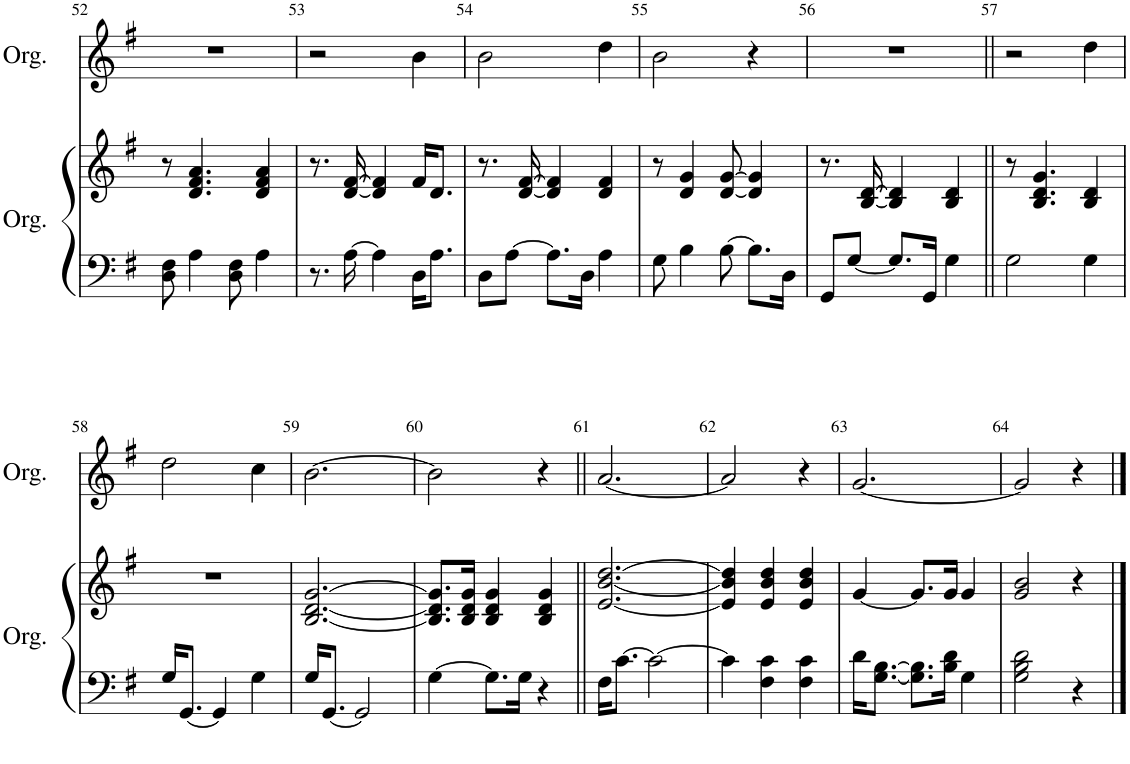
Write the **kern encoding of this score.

**kern	**kern	**kern
*part2	*part2	*part1
*staff3	*staff2	*staff1
*I"Orgue	*	*I"Orgue
*I'Org.	*	*I'Org.
!!LO:PB:g=z
*clefF4	*clefG2	*clefG2
*k[f#]	*k[f#]	*k[f#]
*M3/4	*M3/4	*M3/4
=52	=52	=52
8D\ 8F#\	8r	2.r
4A\	4.d/ 4.f#/ 4.a/	.
8D\ 8F#\	.	.
4A\	4d/ 4f#/ 4a/	.
=53	=53	=53
8.r	8.r	2r
[16A\	[16d/ [16f#/	.
4A\]	4d/] 4f#/]	.
16D\KL	16f#/KL	4b\
8.A\J	8.d/J	.
=54	=54	=54
8D\L	8.r	2b\
[8A\J	.	.
.	[16d/ [16f#/	.
8.A\L]	4d/] 4f#/]	.
16D\Jk	.	.
4A\	4d/ 4f#/	4dd\
=55	=55	=55
8G\	8r	2b\
4B\	4d/ 4g/	.
[8B\	[8d/ [8g/	.
8.B\L]	4d/] 4g/]	4r
16D\Jk	.	.
=56	=56	=56
8GG/L	8.r	2.r
[8G/J	.	.
.	[16B/ [16d/	.
8.G/L]	4B/] 4d/]	.
16GG/Jk	.	.
4G\	4B/ 4d/	.
=57||	=57||	=57||
2G\	8r	2r
.	4.B/ 4.d/ 4.g/	.
4G\	4B/ 4d/	4dd\
!!LO:LB:g=z
=58	=58	=58
16G/KL	2.r	2dd\
[8.GG/J	.	.
4GG/]	.	.
4G\	.	4cc\
=59	=59	=59
16G/KL	[2.B/ [2.d/ [2.g/	[2.b\
[8.GG/J	.	.
2GG/]	.	.
=60	=60	=60
[4G\	8.B/] 8.d/] 8.g/]L	2b\]
.	16B/ 16d/ 16g/Jk	.
8.G\L]	4B/ 4d/ 4g/	.
16G\Jk	.	.
4r	4B/ 4d/ 4g/	4r
=61||	=61||	=61||
16F#\KL	[2.e/ [2.b/ [2.dd/	[2.a/
[8.c\J	.	.
2c\_	.	.
=62	=62	=62
4c\]	4e/] 4b/] 4dd/]	2a/]
4F#\ 4c\	4e/ 4b/ 4dd/	.
4F#\ 4c\	4e/ 4b/ 4dd/	4r
=63	=63	=63
16d\KL	[4g/	[2.g/
[8.G\ [8.B\J	.	.
8.G\] 8.B\]L	8.g/L]	.
16B\ 16d\Jk	16g/Jk	.
4G\	4g/	.
=64	=64	=64
2G\ 2B\ 2d\	2g/ 2b/	2g/]
4r	4r	4r
==	==	==
*-	*-	*-
